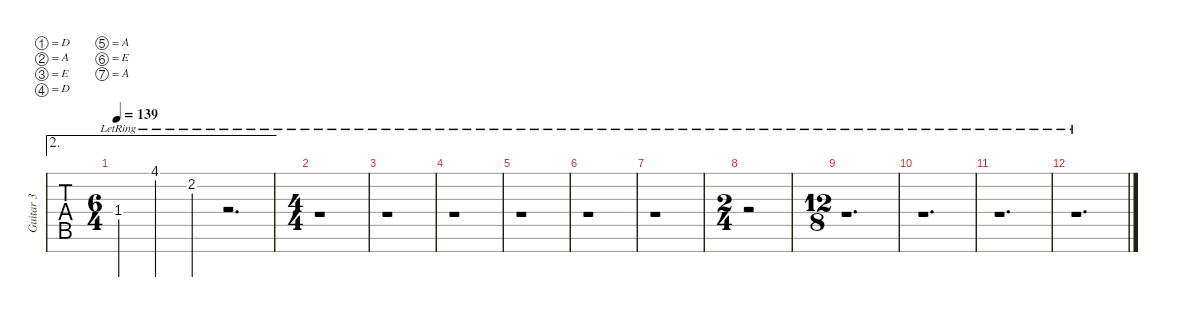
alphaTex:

\defaultSystemsLayout 4
\hideDynamics
\bracketExtendMode nobrackets
\singleTrackTrackNamePolicy allsystems
\multiTrackTrackNamePolicy allsystems
\firstSystemTrackNameMode fullname
\otherSystemsTrackNameMode fullname
\otherSystemsTrackNameOrientation horizontal
\track ("Guitar 3" "Guitar 3") {instrument overdrivenguitar}
\staff {tabs}
\tuning (D4 A3 E3 D3 A2 E2 A1)
\ae 2
\ts (6 4)
\tempo 139
\clef g2
\ks c
1.4{lr}.4{dy mf} 4.1{lr}.4 2.2{lr}.4 r.2{d} |
\ts (4 4)
r.1 |
r.1 |
r.1 |
r.1 |
r.1 |
r.1 |
\ts (2 4)
r.2 |
\ts (12 8)
r.1{d} |
r.1{d} |
r.1{d} |
r.1{d}
